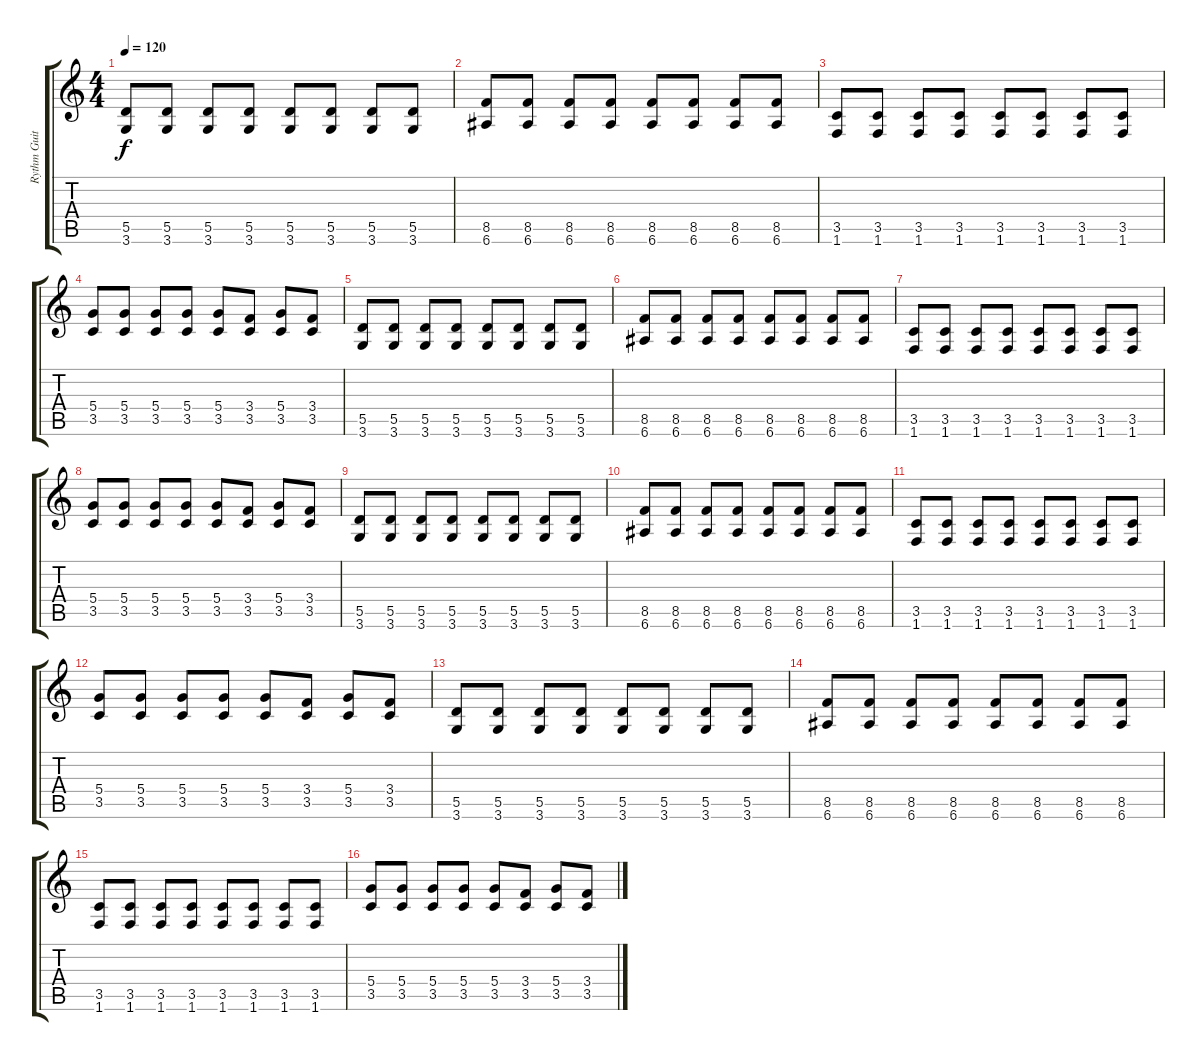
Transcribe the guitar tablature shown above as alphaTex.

\track ("Rythm Guitar(distorted)" "Rythm Guit") {instrument distortionguitar}
\staff {score tabs}
\tuning (E4 B3 G3 D3 A2 E2) {hide}
\ts (4 4)
\tempo 120
\clef g2
\ks c
(5.5 3.6).8{dy f} (5.5 3.6).8 (5.5 3.6).8 (5.5 3.6).8 (5.5 3.6).8 (5.5 3.6).8 (5.5 3.6).8 (5.5 3.6).8 |
(8.5 6.6).8 (8.5 6.6).8 (8.5 6.6).8 (8.5 6.6).8 (8.5 6.6).8 (8.5 6.6).8 (8.5 6.6).8 (8.5 6.6).8 |
(3.5 1.6).8 (3.5 1.6).8 (3.5 1.6).8 (3.5 1.6).8 (3.5 1.6).8 (3.5 1.6).8 (3.5 1.6).8 (3.5 1.6).8 |
(5.4 3.5).8 (5.4 3.5).8 (5.4 3.5).8 (5.4 3.5).8 (5.4 3.5).8 (3.4 3.5).8 (5.4 3.5).8 (3.4 3.5).8 |
(5.5 3.6).8 (5.5 3.6).8 (5.5 3.6).8 (5.5 3.6).8 (5.5 3.6).8 (5.5 3.6).8 (5.5 3.6).8 (5.5 3.6).8 |
(8.5 6.6).8 (8.5 6.6).8 (8.5 6.6).8 (8.5 6.6).8 (8.5 6.6).8 (8.5 6.6).8 (8.5 6.6).8 (8.5 6.6).8 |
(3.5 1.6).8 (3.5 1.6).8 (3.5 1.6).8 (3.5 1.6).8 (3.5 1.6).8 (3.5 1.6).8 (3.5 1.6).8 (3.5 1.6).8 |
(5.4 3.5).8 (5.4 3.5).8 (5.4 3.5).8 (5.4 3.5).8 (5.4 3.5).8 (3.4 3.5).8 (5.4 3.5).8 (3.4 3.5).8 |
(5.5 3.6).8 (5.5 3.6).8 (5.5 3.6).8 (5.5 3.6).8 (5.5 3.6).8 (5.5 3.6).8 (5.5 3.6).8 (5.5 3.6).8 |
(8.5 6.6).8 (8.5 6.6).8 (8.5 6.6).8 (8.5 6.6).8 (8.5 6.6).8 (8.5 6.6).8 (8.5 6.6).8 (8.5 6.6).8 |
(3.5 1.6).8 (3.5 1.6).8 (3.5 1.6).8 (3.5 1.6).8 (3.5 1.6).8 (3.5 1.6).8 (3.5 1.6).8 (3.5 1.6).8 |
(5.4 3.5).8 (5.4 3.5).8 (5.4 3.5).8 (5.4 3.5).8 (5.4 3.5).8 (3.4 3.5).8 (5.4 3.5).8 (3.4 3.5).8 |
(5.5 3.6).8 (5.5 3.6).8 (5.5 3.6).8 (5.5 3.6).8 (5.5 3.6).8 (5.5 3.6).8 (5.5 3.6).8 (5.5 3.6).8 |
(8.5 6.6).8 (8.5 6.6).8 (8.5 6.6).8 (8.5 6.6).8 (8.5 6.6).8 (8.5 6.6).8 (8.5 6.6).8 (8.5 6.6).8 |
(3.5 1.6).8 (3.5 1.6).8 (3.5 1.6).8 (3.5 1.6).8 (3.5 1.6).8 (3.5 1.6).8 (3.5 1.6).8 (3.5 1.6).8 |
(5.4 3.5).8 (5.4 3.5).8 (5.4 3.5).8 (5.4 3.5).8 (5.4 3.5).8 (3.4 3.5).8 (5.4 3.5).8 (3.4 3.5).8
